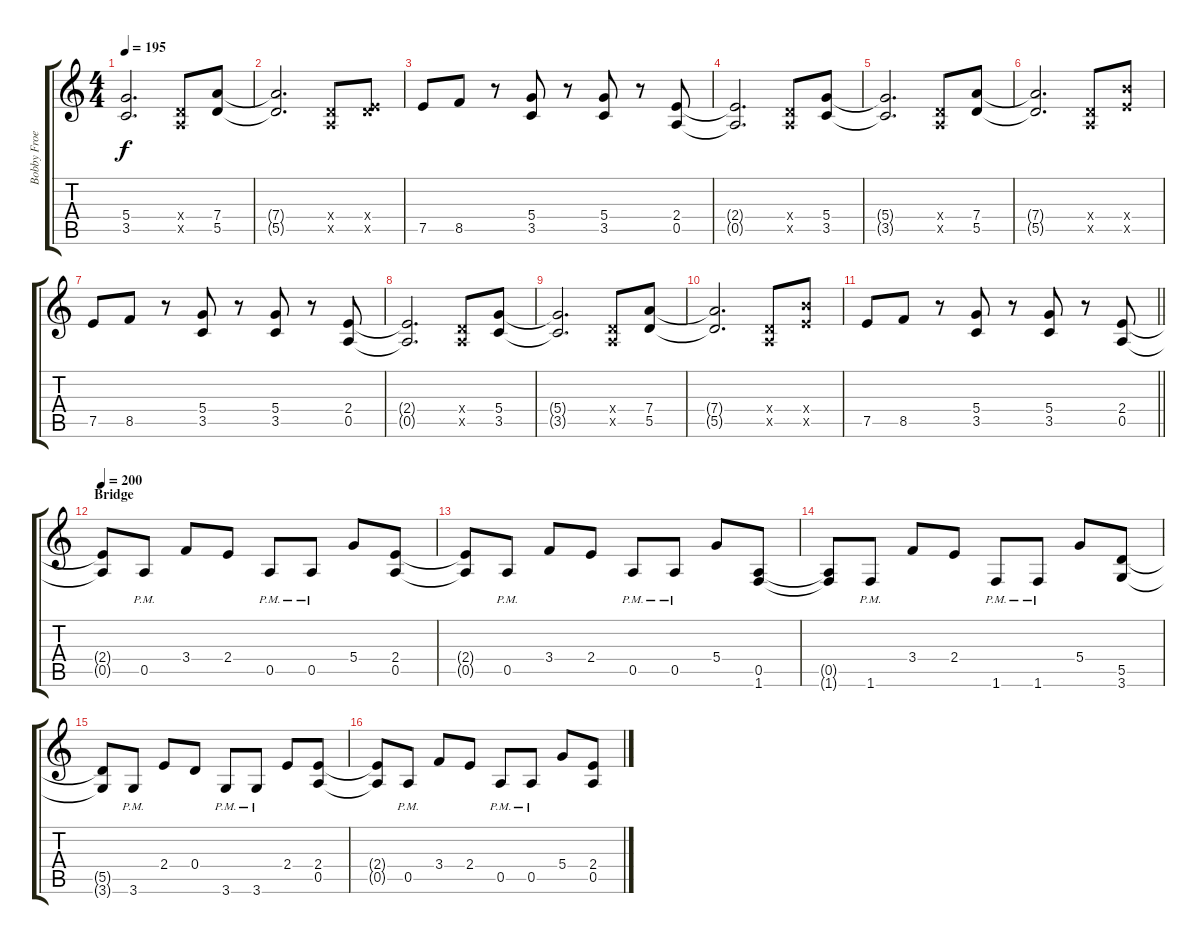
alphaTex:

\track ("Bobby Froese" "Bobby Froe") {instrument distortionguitar}
\staff {score tabs}
\tuning (E4 B3 G3 D3 A2 E2) {hide}
\ts (4 4)
\tempo 195
\clef g2
\ks c
(5.4{t} 3.5{t}).2{d dy f} (0.4{x} 0.5{x}).8 (7.4 5.5).8 |
(7.4{t} 5.5{t}).2{d} (0.4{x} 0.5{x}).8 (0.4{x} 7.5{x}).8 |
7.5.8 8.5.8 r.8 (5.4 3.5).8 r.8 (5.4 3.5).8 r.8 (2.4 0.5).8 |
(2.4{t} 0.5{t}).2{d} (0.4{x} 0.5{x}).8 (5.4 3.5).8 |
(5.4{t} 3.5{t}).2{d} (0.4{x} 0.5{x}).8 (7.4 5.5).8 |
(7.4{t} 5.5{t}).2{d} (0.4{x} 0.5{x}).8 (9.4{x} 7.5{x}).8 |
7.5.8 8.5.8 r.8 (5.4 3.5).8 r.8 (5.4 3.5).8 r.8 (2.4 0.5).8 |
(2.4{t} 0.5{t}).2{d} (0.4{x} 0.5{x}).8 (5.4 3.5).8 |
(5.4{t} 3.5{t}).2{d} (0.4{x} 0.5{x}).8 (7.4 5.5).8 |
(7.4{t} 5.5{t}).2{d} (0.4{x} 0.5{x}).8 (9.4{x} 7.5{x}).8 |
\barLineRight lightlight
7.5.8 8.5.8 r.8 (5.4 3.5).8 r.8 (5.4 3.5).8 r.8 (2.4 0.5).8 |
\section ("" "Bridge")
\tempo 200
(2.4{t} 0.5{t}).8 0.5{pm}.8 3.4.8 2.4.8 0.5{pm}.8 0.5{pm}.8 5.4.8 (2.4 0.5).8 |
(2.4{t} 0.5{t}).8 0.5{pm}.8 3.4.8 2.4.8 0.5{pm}.8 0.5{pm}.8 5.4.8 (0.5 1.6).8 |
(0.5{t} 1.6{t}).8 1.6{pm}.8 3.4.8 2.4.8 1.6{pm}.8 1.6{pm}.8 5.4.8 (5.5 3.6).8 |
(5.5{t} 3.6{t}).8 3.6{pm}.8 2.4.8 0.4.8 3.6{pm}.8 3.6{pm}.8 2.4.8 (2.4 0.5).8 |
(2.4{t} 0.5{t}).8 0.5{pm}.8 3.4.8 2.4.8 0.5{pm}.8 0.5{pm}.8 5.4.8 (2.4 0.5).8
